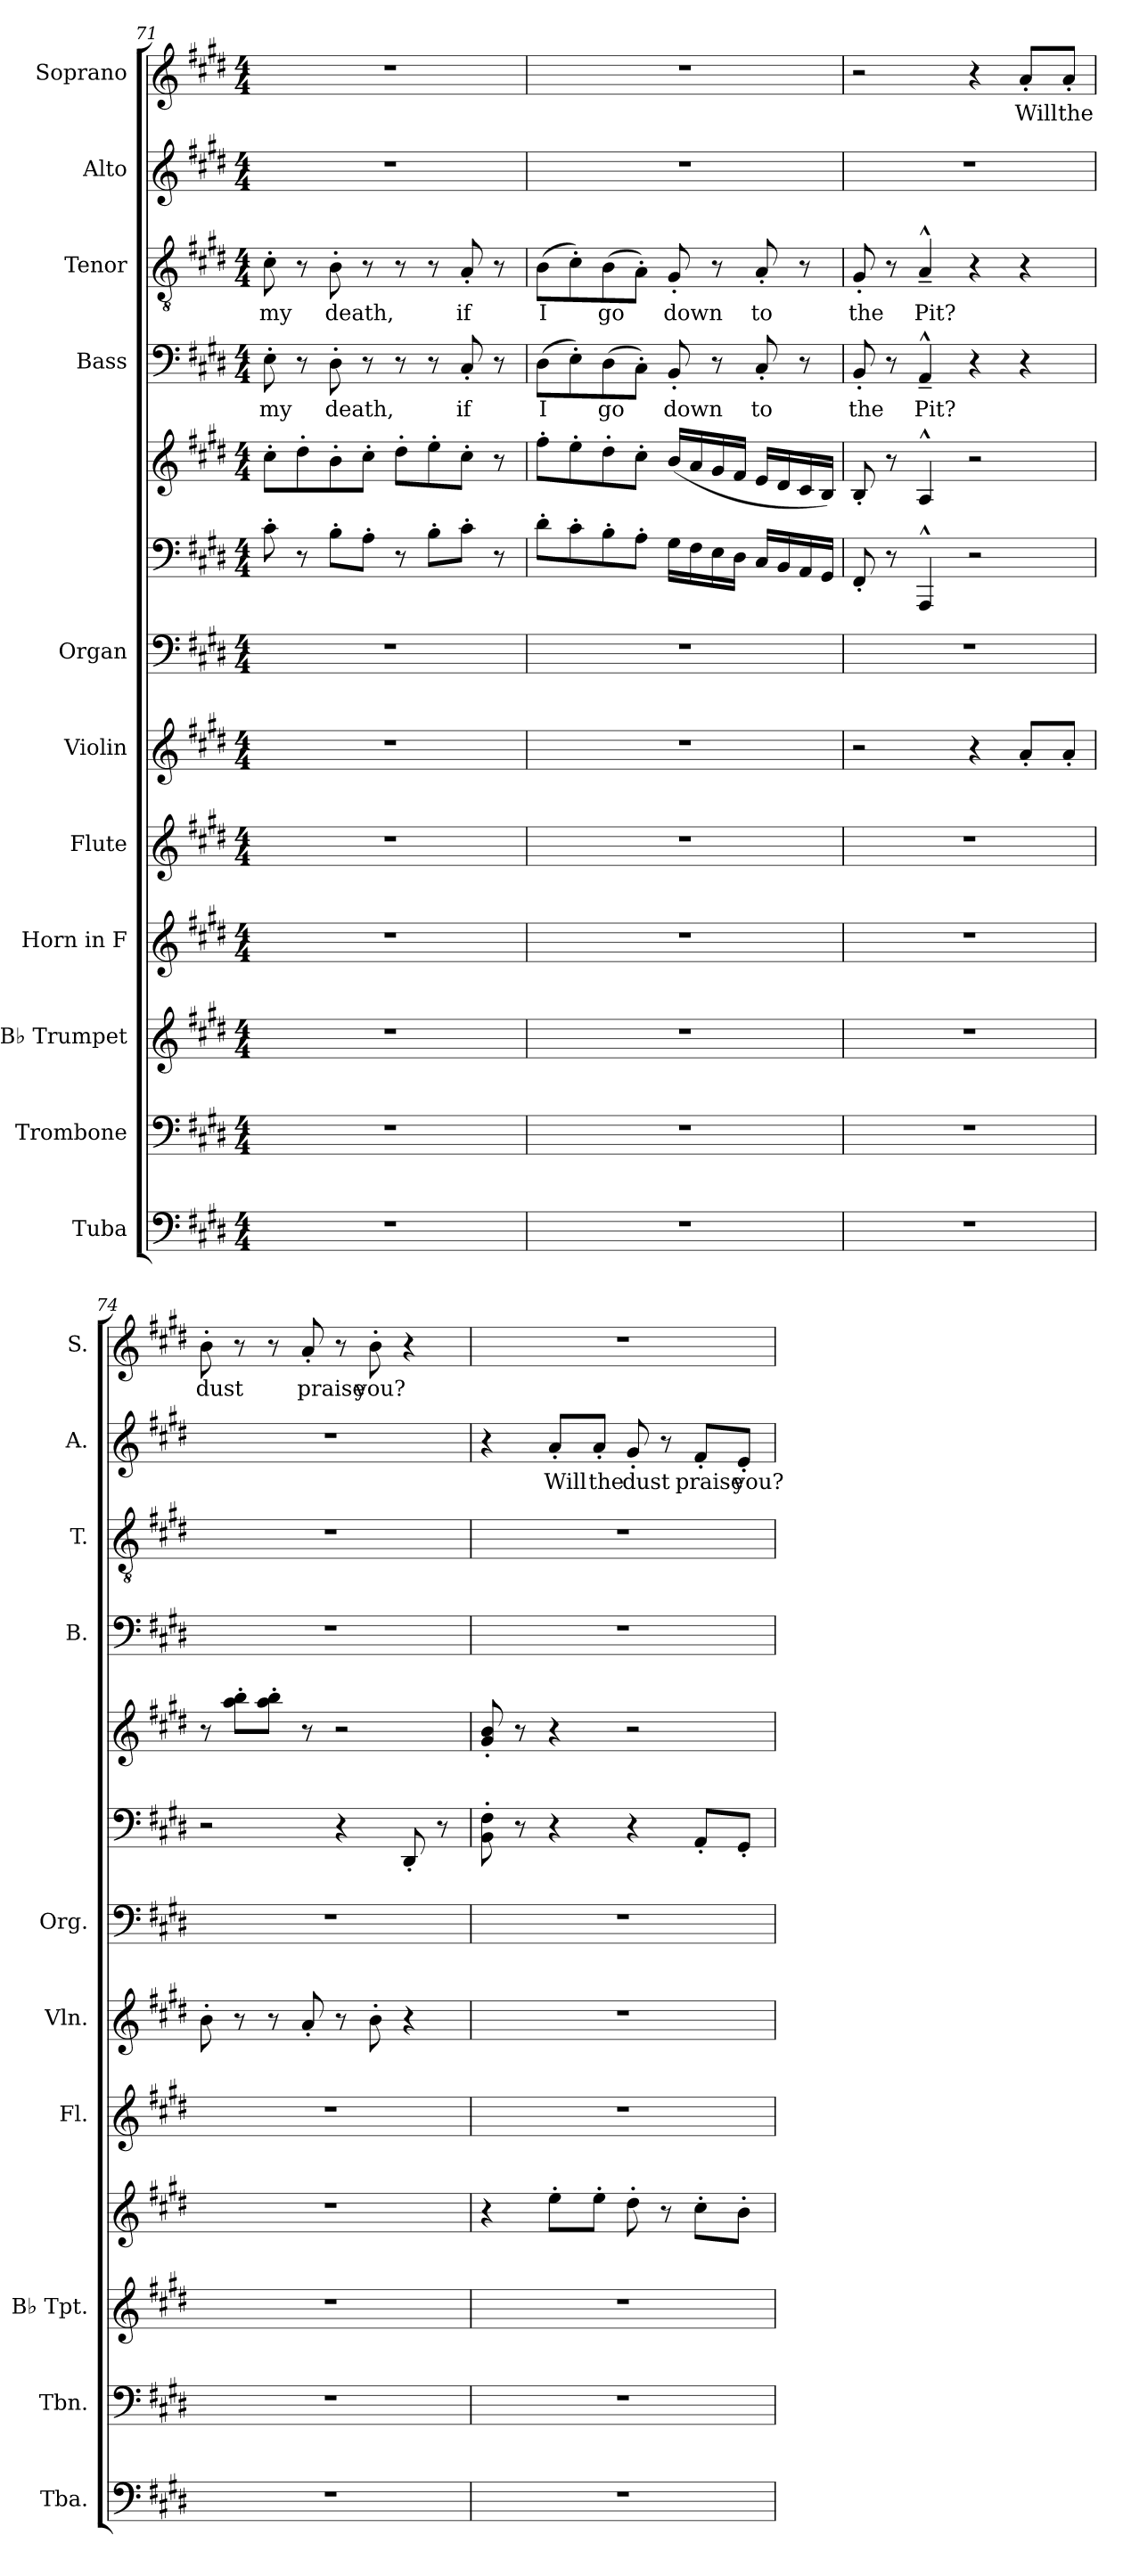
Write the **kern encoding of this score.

**kern	**kern	**kern	**kern	**kern	**kern	**kern	**kern	**kern	**kern	**text	**kern	**text	**kern	**text	**kern	**text
*part11	*part10	*part9	*part8	*part7	*part6	*part5	*part5	*part5	*part4	*part4	*part3	*part3	*part2	*part2	*part1	*part1
*staff13	*staff12	*staff11	*staff10	*staff9	*staff8	*staff7	*staff6	*staff5	*staff4	*staff4	*staff3	*staff3	*staff2	*staff2	*staff1	*staff1
*I"Tuba	*I"Trombone	*I"B♭ Trumpet	*I"Horn in F	*I"Flute	*I"Violin	*I"Organ	*	*	*I"Bass	*	*I"Tenor	*	*I"Alto	*	*I"Soprano	*
*I'Tba.	*I'Tbn.	*I'B♭ Tpt.	*	*I'Fl.	*I'Vln.	*I'Org.	*	*	*I'B.	*	*I'T.	*	*I'A.	*	*I'S.	*
*clefF4	*clefF4	*clefG2	*clefG2	*clefG2	*clefG2	*clefF4	*clefF4	*clefG2	*clefF4	*	*clefGv2	*	*clefG2	*	*clefG2	*
*	*	*ITrd1c2	*ITrd4c7	*	*	*	*	*	*	*	*	*	*	*	*	*
*k[f#c#g#d#]	*k[f#c#g#d#]	*k[f#c#]	*k[f#c#g#]	*k[f#c#g#d#]	*k[f#c#g#d#]	*k[f#c#g#d#]	*k[f#c#g#d#]	*k[f#c#g#d#]	*k[f#c#g#d#]	*	*k[f#c#g#d#]	*	*k[f#c#g#d#]	*	*k[f#c#g#d#]	*
*M4/4	*M4/4	*M4/4	*M4/4	*M4/4	*M4/4	*M4/4	*M4/4	*M4/4	*M4/4	*	*M4/4	*	*M4/4	*	*M4/4	*
=71	=71	=71	=71	=71	=71	=71	=71	=71	=71	=71	=71	=71	=71	=71	=71	=71
!	!	!	!	!	!	!	!	!	!	!LO:LY:b	!	!LO:LY:b	!	!	!	!
1r	1r	1r	1r	1r	1r	1r	8c#'\	8cc#'\L	8E'\	my	8c#'\	my	1r	.	1r	.
.	.	.	.	.	.	.	8r	8dd#'\	8r	.	8r	.	.	.	.	.
!	!	!	!	!	!	!	!	!	!	!LO:LY:b	!	!LO:LY:b	!	!	!	!
.	.	.	.	.	.	.	8B'\L	8b'\	8D#'\	death,	8B'\	death,	.	.	.	.
.	.	.	.	.	.	.	8A'\J	8cc#'\J	8r	.	8r	.	.	.	.	.
.	.	.	.	.	.	.	8r	8dd#'\L	8r	.	8r	.	.	.	.	.
.	.	.	.	.	.	.	8B'\L	8ee'\	8r	.	8r	.	.	.	.	.
!	!	!	!	!	!	!	!	!	!	!LO:LY:b	!	!LO:LY:b	!	!	!	!
.	.	.	.	.	.	.	8c#'\J	8cc#'\J	8C#'/	if	8A'/	if	.	.	.	.
.	.	.	.	.	.	.	8r	8r	8r	.	8r	.	.	.	.	.
!!LO:PB:g=z
=72	=72	=72	=72	=72	=72	=72	=72	=72	=72	=72	=72	=72	=72	=72	=72	=72
!	!	!	!	!	!	!	!	!	!	!LO:LY:b	!	!LO:LY:b	!	!	!	!
1r	1r	1r	1r	1r	1r	1r	8d#'\L	8ff#'\L	(>8D#\L	I	(>8B\L	I	1r	.	1r	.
.	.	.	.	.	.	.	8c#'\	8ee'\	8E'\)	.	8c#'\)	.	.	.	.	.
!	!	!	!	!	!	!	!	!	!	!LO:LY:b	!	!LO:LY:b	!	!	!	!
.	.	.	.	.	.	.	8B'\	8dd#'\	(>8D#\	go	(>8B\	go	.	.	.	.
.	.	.	.	.	.	.	8A'\J	8cc#'\J	8C#'\J)	.	8A'\J)	.	.	.	.	.
!	!	!	!	!	!	!	!	!	!	!LO:LY:b	!	!LO:LY:b	!	!	!	!
.	.	.	.	.	.	.	16G#\LL	(<16b/LL	8BB'/	down	8G#'/	down	.	.	.	.
.	.	.	.	.	.	.	16F#\	16a/	.	.	.	.	.	.	.	.
.	.	.	.	.	.	.	16E\	16g#/	8r	.	8r	.	.	.	.	.
.	.	.	.	.	.	.	16D#\JJ	16f#/JJ	.	.	.	.	.	.	.	.
!	!	!	!	!	!	!	!	!	!	!LO:LY:b	!	!LO:LY:b	!	!	!	!
.	.	.	.	.	.	.	16C#/LL	16e/LL	8C#'/	to	8A'/	to	.	.	.	.
.	.	.	.	.	.	.	16BB/	16d#/	.	.	.	.	.	.	.	.
.	.	.	.	.	.	.	16AA/	16c#/	8r	.	8r	.	.	.	.	.
.	.	.	.	.	.	.	16GG#/JJ	16B/JJ)	.	.	.	.	.	.	.	.
=73	=73	=73	=73	=73	=73	=73	=73	=73	=73	=73	=73	=73	=73	=73	=73	=73
!	!	!	!	!	!	!	!	!	!	!LO:LY:b	!	!LO:LY:b	!	!	!	!
1r	1r	1r	1r	1r	2r	1r	8FF#'/	8B'/	8BB'/	the	8G#'/	the	1r	.	2r	.
.	.	.	.	.	.	.	8r	8r	8r	.	8r	.	.	.	.	.
!	!	!	!	!	!	!	!	!	!	!LO:LY:b	!	!LO:LY:b	!	!	!	!
.	.	.	.	.	.	.	4AAA^^/	4A^^/	4AA~^^/	Pit?	4A~^^/	Pit?	.	.	.	.
.	.	.	.	.	4r	.	2r	2r	4r	.	4r	.	.	.	4r	.
!	!	!	!	!	!	!	!	!	!	!	!	!	!	!	!	!LO:LY:b
.	.	.	.	.	8a'/L	.	.	.	4r	.	4r	.	.	.	8a'/L	Will
!	!	!	!	!	!	!	!	!	!	!	!	!	!	!	!	!LO:LY:b
.	.	.	.	.	8a'/J	.	.	.	.	.	.	.	.	.	8a'/J	the
=74	=74	=74	=74	=74	=74	=74	=74	=74	=74	=74	=74	=74	=74	=74	=74	=74
!	!	!	!	!	!	!	!	!	!	!	!	!	!	!	!	!LO:LY:b
1r	1r	1r	1r	1r	8b'\	1r	2r	8r	1r	.	1r	.	1r	.	8b'\	dust
.	.	.	.	.	8r	.	.	8aa\' 8bb\'L	.	.	.	.	.	.	8r	.
.	.	.	.	.	8r	.	.	8aa\' 8bb\'J	.	.	.	.	.	.	8r	.
!	!	!	!	!	!	!	!	!	!	!	!	!	!	!	!	!LO:LY:b
.	.	.	.	.	8a'/	.	.	8r	.	.	.	.	.	.	8a'/	praise
.	.	.	.	.	8r	.	4r	2r	.	.	.	.	.	.	8r	.
!	!	!	!	!	!	!	!	!	!	!	!	!	!	!	!	!LO:LY:b
.	.	.	.	.	8b'\	.	.	.	.	.	.	.	.	.	8b'\	you?
.	.	.	.	.	4r	.	8DD#'/	.	.	.	.	.	.	.	4r	.
.	.	.	.	.	.	.	8r	.	.	.	.	.	.	.	.	.
!!LO:PB:g=z
=75	=75	=75	=75	=75	=75	=75	=75	=75	=75	=75	=75	=75	=75	=75	=75	=75
1r	1r	1r	4r	1r	1r	1r	8BB\' 8F#\'	8g#/' 8b/'	1r	.	1r	.	4r	.	1r	.
.	.	.	.	.	.	.	8r	8r	.	.	.	.	.	.	.	.
!	!	!	!	!	!	!	!	!	!	!	!	!	!	!LO:LY:b	!	!
.	.	.	8a'\L	.	.	.	4r	4r	.	.	.	.	8a'/L	Will	.	.
!	!	!	!	!	!	!	!	!	!	!	!	!	!	!LO:LY:b	!	!
.	.	.	8a'\J	.	.	.	.	.	.	.	.	.	8a'/J	the	.	.
!	!	!	!	!	!	!	!	!	!	!	!	!	!	!LO:LY:b	!	!
.	.	.	8g#'\	.	.	.	4r	2r	.	.	.	.	8g#'/	dust	.	.
.	.	.	8r	.	.	.	.	.	.	.	.	.	8r	.	.	.
!	!	!	!	!	!	!	!	!	!	!	!	!	!	!LO:LY:b	!	!
.	.	.	8f#'\L	.	.	.	8AA'/L	.	.	.	.	.	8f#'/L	praise	.	.
!	!	!	!	!	!	!	!	!	!	!	!	!	!	!LO:LY:b	!	!
.	.	.	8e'\J	.	.	.	8GG#'/J	.	.	.	.	.	8e'/J	you?	.	.
=	=	=	=	=	=	=	=	=	=	=	=	=	=	=	=	=
*-	*-	*-	*-	*-	*-	*-	*-	*-	*-	*-	*-	*-	*-	*-	*-	*-
